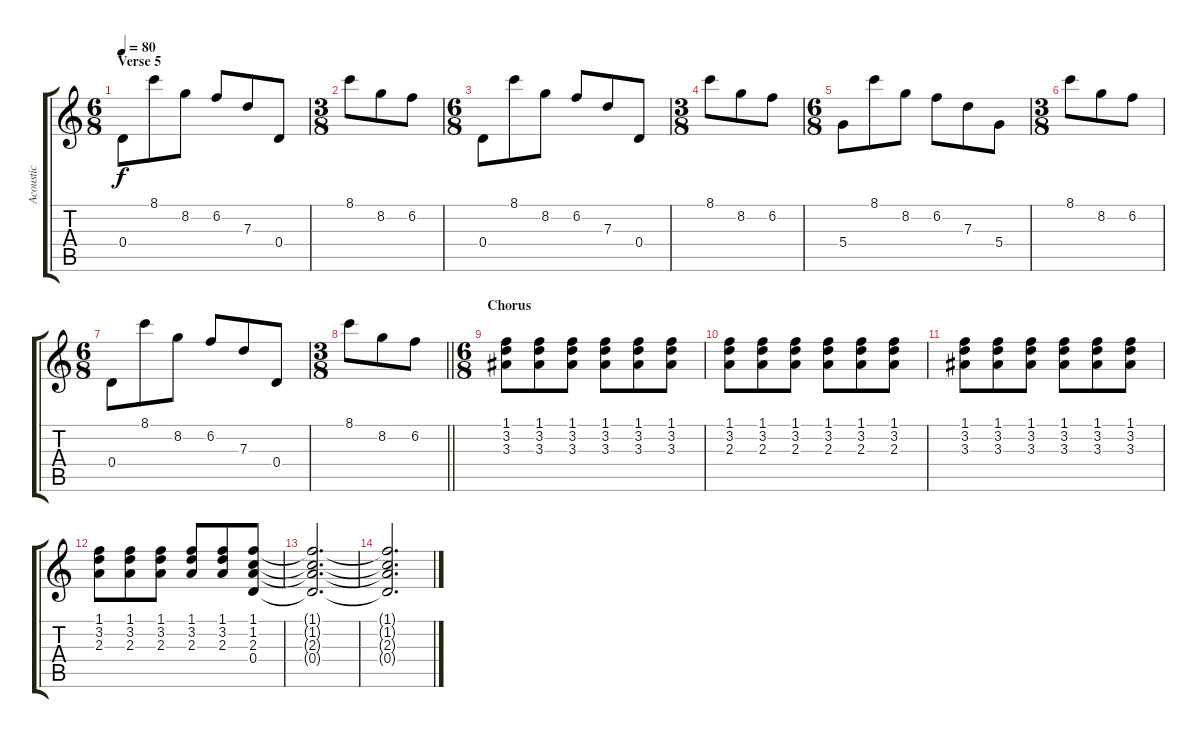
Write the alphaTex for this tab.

\track ("Acoustic" "Acoustic") {instrument acousticguitarsteel}
\staff {score tabs}
\tuning (E4 B3 G3 D3 A2 E2) {hide}
\ts (6 8)
\section ("" "Verse 5")
\tempo 80
\clef g2
\ks c
0.4.8{dy f} 8.1.8 8.2.8 6.2.8 7.3.8 0.4.8 |
\ts (3 8)
8.1.8 8.2.8 6.2.8 |
\ts (6 8)
0.4.8 8.1.8 8.2.8 6.2.8 7.3.8 0.4.8 |
\ts (3 8)
8.1.8 8.2.8 6.2.8 |
\ts (6 8)
5.4.8 8.1.8 8.2.8 6.2.8 7.3.8 5.4.8 |
\ts (3 8)
8.1.8 8.2.8 6.2.8 |
\ts (6 8)
0.4.8 8.1.8 8.2.8 6.2.8 7.3.8 0.4.8 |
\ts (3 8)
\barLineRight lightlight
8.1.8 8.2.8 6.2.8 |
\ts (6 8)
\section ("" "Chorus")
(1.1 3.2 3.3).8 (1.1 3.2 3.3).8 (1.1 3.2 3.3).8 (1.1 3.2 3.3).8 (1.1 3.2 3.3).8 (1.1 3.2 3.3).8 |
(1.1 3.2 2.3).8 (1.1 3.2 2.3).8 (1.1 3.2 2.3).8 (1.1 3.2 2.3).8 (1.1 3.2 2.3).8 (1.1 3.2 2.3).8 |
(1.1 3.2 3.3).8 (1.1 3.2 3.3).8 (1.1 3.2 3.3).8 (1.1 3.2 3.3).8 (1.1 3.2 3.3).8 (1.1 3.2 3.3).8 |
(1.1 3.2 2.3).8 (1.1 3.2 2.3).8 (1.1 3.2 2.3).8 (1.1 3.2 2.3).8 (1.1 3.2 2.3).8 (1.1 1.2 2.3 0.4).8 |
(1.1{t} 1.2{t} 2.3{t} 0.4{t}).2{d} |
(1.1{t} 1.2{t} 2.3{t} 0.4{t}).2{d}
